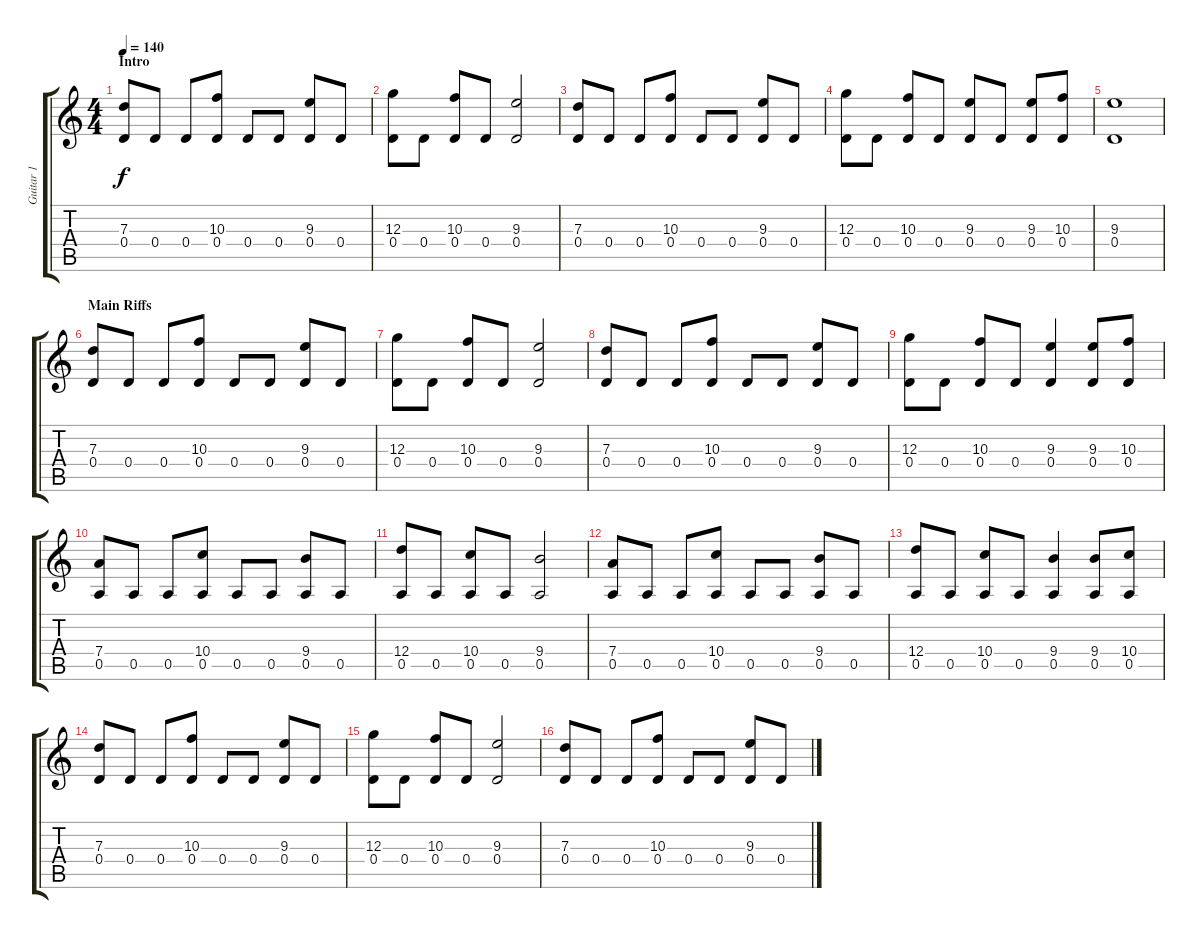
\track ("Guitar 1" "Guitar 1") {instrument distortionguitar}
\staff {score tabs}
\tuning (E4 B3 G3 D3 A2 E2) {hide}
\ts (4 4)
\section ("" "Intro")
\tempo 140
\clef g2
\ks c
(7.3 0.4).8{dy f instrument acousticguitarsteel} 0.4.8 0.4.8 (10.3 0.4).8 0.4.8 0.4.8 (9.3 0.4).8 0.4.8 |
(12.3 0.4).8 0.4.8 (10.3 0.4).8 0.4.8 (9.3 0.4).2 |
(7.3 0.4).8 0.4.8 0.4.8 (10.3 0.4).8 0.4.8 0.4.8 (9.3 0.4).8 0.4.8 |
(12.3 0.4).8 0.4.8 (10.3 0.4).8 0.4.8 (9.3 0.4).8 0.4.8 (9.3 0.4).8 (10.3 0.4).8 |
(9.3 0.4).1 |
\section ("" "Main Riffs")
(7.3 0.4).8{instrument distortionguitar} 0.4.8 0.4.8 (10.3 0.4).8 0.4.8 0.4.8 (9.3 0.4).8 0.4.8 |
(12.3 0.4).8 0.4.8 (10.3 0.4).8 0.4.8 (9.3 0.4).2 |
(7.3 0.4).8 0.4.8 0.4.8 (10.3 0.4).8 0.4.8 0.4.8 (9.3 0.4).8 0.4.8 |
(12.3 0.4).8 0.4.8 (10.3 0.4).8 0.4.8 (9.3 0.4).4 (9.3 0.4).8 (10.3 0.4).8 |
(7.4 0.5).8 0.5.8 0.5.8 (10.4 0.5).8 0.5.8 0.5.8 (9.4 0.5).8 0.5.8 |
(12.4 0.5).8 0.5.8 (10.4 0.5).8 0.5.8 (9.4 0.5).2 |
(7.4 0.5).8 0.5.8 0.5.8 (10.4 0.5).8 0.5.8 0.5.8 (9.4 0.5).8 0.5.8 |
(12.4 0.5).8 0.5.8 (10.4 0.5).8 0.5.8 (9.4 0.5).4 (9.4 0.5).8 (10.4 0.5).8 |
(7.3 0.4).8 0.4.8 0.4.8 (10.3 0.4).8 0.4.8 0.4.8 (9.3 0.4).8 0.4.8 |
(12.3 0.4).8 0.4.8 (10.3 0.4).8 0.4.8 (9.3 0.4).2 |
(7.3 0.4).8 0.4.8 0.4.8 (10.3 0.4).8 0.4.8 0.4.8 (9.3 0.4).8 0.4.8
